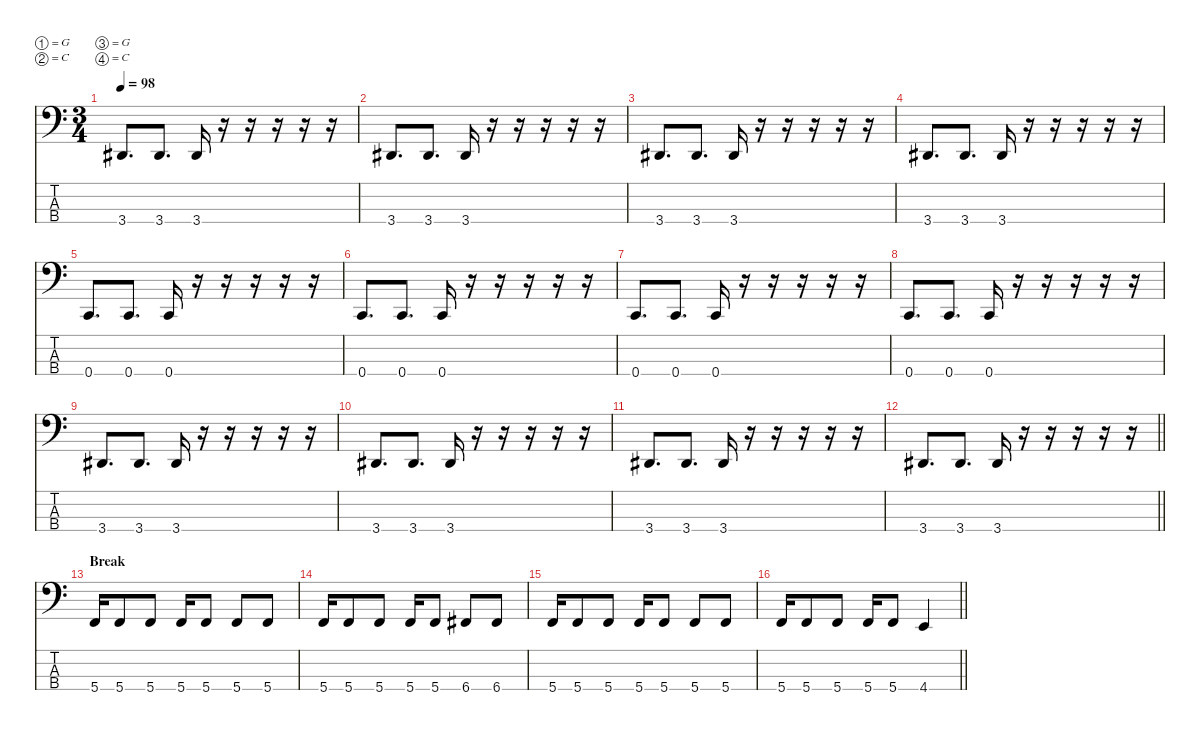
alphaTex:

\defaultSystemsLayout 4
\hideDynamics
\bracketExtendMode nobrackets
\singleTrackTrackNamePolicy hidden
\multiTrackTrackNamePolicy hidden
\firstSystemTrackNameMode fullname
\firstSystemTrackNameOrientation horizontal
\otherSystemsTrackNameOrientation horizontal
\track ("Bass guitar" "el.bs.") {instrument electricbassfinger}
\staff {score tabs}
\tuning (G2 C2 G1 C1)
\ts (3 4)
\tempo 98
\clef f4
\ks c
3.4{acc #}.8{d dy f beam Up} 3.4{acc #}.8{d beam Up} 3.4{acc #}.16{beam Up} r.16{beam Up} r.16{beam Up} r.16{beam Up} r.16{beam Up} r.16{beam Up} |
3.4{acc #}.8{d beam Up} 3.4{acc #}.8{d beam Up} 3.4{acc #}.16{beam Up} r.16{beam Up} r.16{beam Up} r.16{beam Up} r.16{beam Up} r.16{beam Up} |
3.4{acc #}.8{d beam Up} 3.4{acc #}.8{d beam Up} 3.4{acc #}.16{beam Up} r.16{beam Up} r.16{beam Up} r.16{beam Up} r.16{beam Up} r.16{beam Up} |
3.4{acc #}.8{d beam Up} 3.4{acc #}.8{d beam Up} 3.4{acc #}.16{beam Up} r.16{beam Up} r.16{beam Up} r.16{beam Up} r.16{beam Up} r.16{beam Up} |
0.4.8{d beam Up} 0.4.8{d beam Up} 0.4.16{beam Up} r.16{beam Up} r.16{beam Up} r.16{beam Up} r.16{beam Up} r.16{beam Up} |
0.4.8{d beam Up} 0.4.8{d beam Up} 0.4.16{beam Up} r.16{beam Up} r.16{beam Up} r.16{beam Up} r.16{beam Up} r.16{beam Up} |
0.4.8{d beam Up} 0.4.8{d beam Up} 0.4.16{beam Up} r.16{beam Up} r.16{beam Up} r.16{beam Up} r.16{beam Up} r.16{beam Up} |
0.4.8{d beam Up} 0.4.8{d beam Up} 0.4.16{beam Up} r.16{beam Up} r.16{beam Up} r.16{beam Up} r.16{beam Up} r.16{beam Up} |
3.4{acc #}.8{d beam Up} 3.4{acc #}.8{d beam Up} 3.4{acc #}.16{beam Up} r.16{beam Up} r.16{beam Up} r.16{beam Up} r.16{beam Up} r.16{beam Up} |
3.4{acc #}.8{d beam Up} 3.4{acc #}.8{d beam Up} 3.4{acc #}.16{beam Up} r.16{beam Up} r.16{beam Up} r.16{beam Up} r.16{beam Up} r.16{beam Up} |
3.4{acc #}.8{d beam Up} 3.4{acc #}.8{d beam Up} 3.4{acc #}.16{beam Up} r.16{beam Up} r.16{beam Up} r.16{beam Up} r.16{beam Up} r.16{beam Up} |
\barLineRight lightlight
3.4{acc #}.8{d beam Up} 3.4{acc #}.8{d beam Up} 3.4{acc #}.16{beam Up} r.16{beam Up} r.16{beam Up} r.16{beam Up} r.16{beam Up} r.16{beam Up} |
\section ("" "Break")
5.4.16{beam Up} 5.4.8{beam Up} 5.4.8{beam Up} 5.4.16{beam Up} 5.4.8{beam Up} 5.4.8{beam Up} 5.4.8{beam Up} |
5.4.16{beam Up} 5.4.8{beam Up} 5.4.8{beam Up} 5.4.16{beam Up} 5.4.8{beam Up} 6.4{acc #}.8{beam Up} 6.4{acc #}.8{beam Up} |
5.4.16{beam Up} 5.4.8{beam Up} 5.4.8{beam Up} 5.4.16{beam Up} 5.4.8{beam Up} 5.4.8{beam Up} 5.4.8{beam Up} |
\barLineRight lightlight
5.4.16{beam Up} 5.4.8{beam Up} 5.4.8{beam Up} 5.4.16{beam Up} 5.4.8{beam Up} 4.4.4{beam Up}
